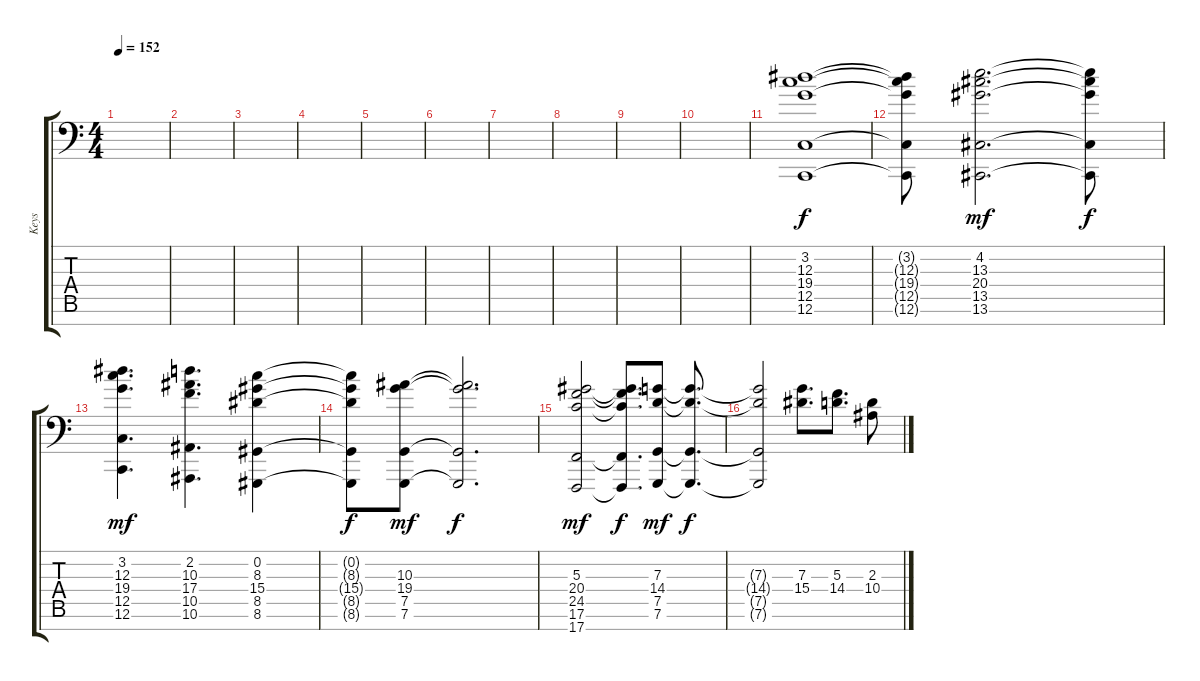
\track ("Keys" "Keys") {instrument pad2warm}
\staff {score tabs}
\tuning (C6 C5 C4 C3 C2 C1 C0) {hide}
\ts (4 4)
\tempo 152
\clef f4
\ks c
|
|
|
|
|
|
|
|
|
|
(3.2 12.3 19.4 12.5 12.6).1 |
(3.2{t} 12.3{t} 19.4{t} 12.5{t} 12.6{t}).8{dy f} (4.2 13.3 20.4 13.5 13.6).2{d dy mf} (4.2{t} 13.3{t} 20.4{t} 13.5{t} 13.6{t}).8{dy f} |
(3.2 12.3 19.4 12.5 12.6).4{d dy mf} (2.2 10.3 17.4 10.5 10.6).4{d} (0.2 8.3 15.4 8.5 8.6).4 |
(0.2{t} 8.3{t} 15.4{t} 8.5{t} 8.6{t}).8{dy f} (10.3 19.4 7.5 7.6).8{dy mf} (10.3{t} 19.4{t} 7.5{t} 7.6{t}).2{d dy f} |
(5.3 20.4 24.5 17.6 17.7).2{dy mf} (5.3{t} 20.4{t} 24.5{t} 17.6{t} 17.7{t}).8{d dy f} (7.3 14.4 7.5 7.6).8{dy mf} (7.3{t} 14.4{t} 7.5{t} 7.6{t}).8{d dy f} |
(7.3{t} 14.4{t} 7.5{t} 7.6{t}).2 (7.3 15.4).8{d} (5.3 14.4).8{d} (2.3 10.4).8
